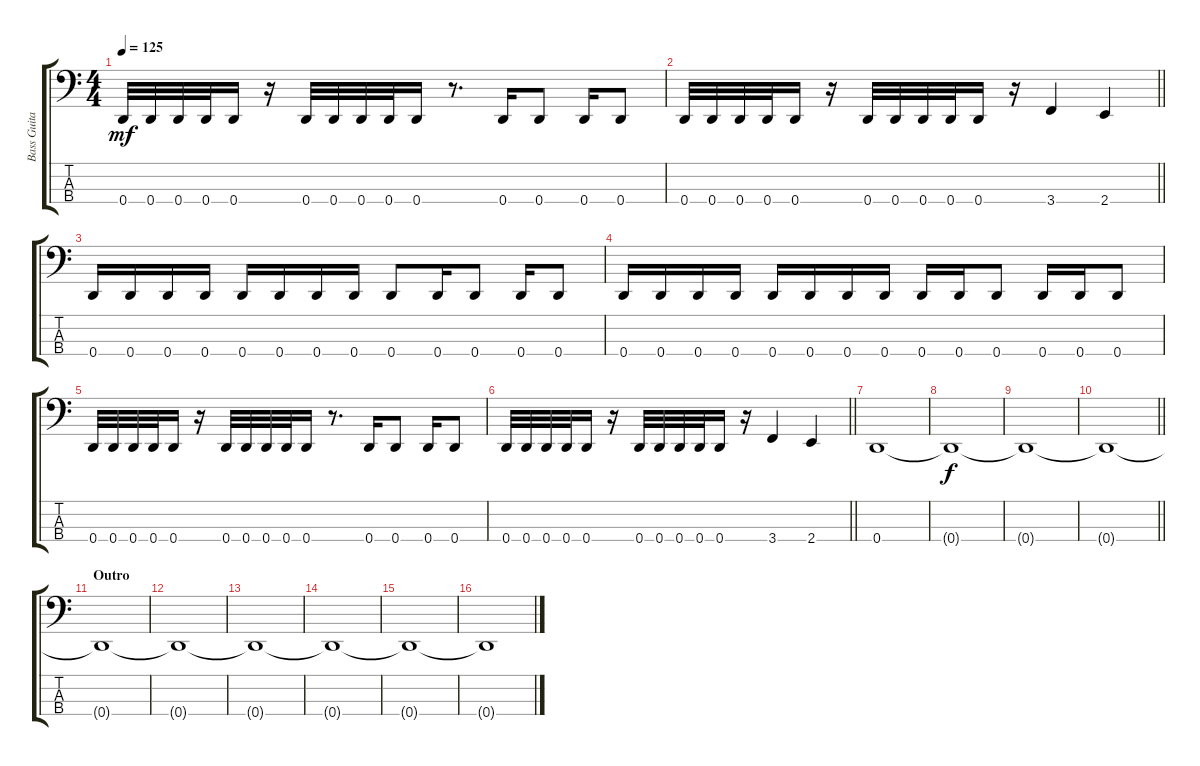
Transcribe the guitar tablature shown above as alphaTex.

\track ("Bass Guitar" "Bass Guita") {instrument electricbasspick}
\staff {score tabs}
\tuning (G2 D2 A1 D1) {hide}
\ts (4 4)
\tempo 125
\clef f4
\ks c
0.4.32{dy mf} 0.4.32 0.4.32 0.4.32 0.4.16 r.16 0.4.32 0.4.32 0.4.32 0.4.32 0.4.16 r.8{d} 0.4.16 0.4.8 0.4.16 0.4.8 |
\barLineRight lightlight
0.4.32 0.4.32 0.4.32 0.4.32 0.4.16 r.16 0.4.32 0.4.32 0.4.32 0.4.32 0.4.16 r.16 3.4.4 2.4.4 |
0.4.16 0.4.16 0.4.16 0.4.16 0.4.16 0.4.16 0.4.16 0.4.16 0.4.8 0.4.16 0.4.8 0.4.16 0.4.8 |
0.4.16 0.4.16 0.4.16 0.4.16 0.4.16 0.4.16 0.4.16 0.4.16 0.4.16 0.4.16 0.4.8 0.4.16 0.4.16 0.4.8 |
0.4.32 0.4.32 0.4.32 0.4.32 0.4.16 r.16 0.4.32 0.4.32 0.4.32 0.4.32 0.4.16 r.8{d} 0.4.16 0.4.8 0.4.16 0.4.8 |
\barLineRight lightlight
0.4.32 0.4.32 0.4.32 0.4.32 0.4.16 r.16 0.4.32 0.4.32 0.4.32 0.4.32 0.4.16 r.16 3.4.4 2.4.4 |
0.4.1{volume 6} |
0.4{t}.1{dy f} |
0.4{t}.1 |
\barLineRight lightlight
0.4{t}.1 |
\section ("" "Outro")
0.4{t}.1 |
0.4{t}.1 |
0.4{t}.1 |
0.4{t}.1 |
0.4{t}.1 |
0.4{t}.1
